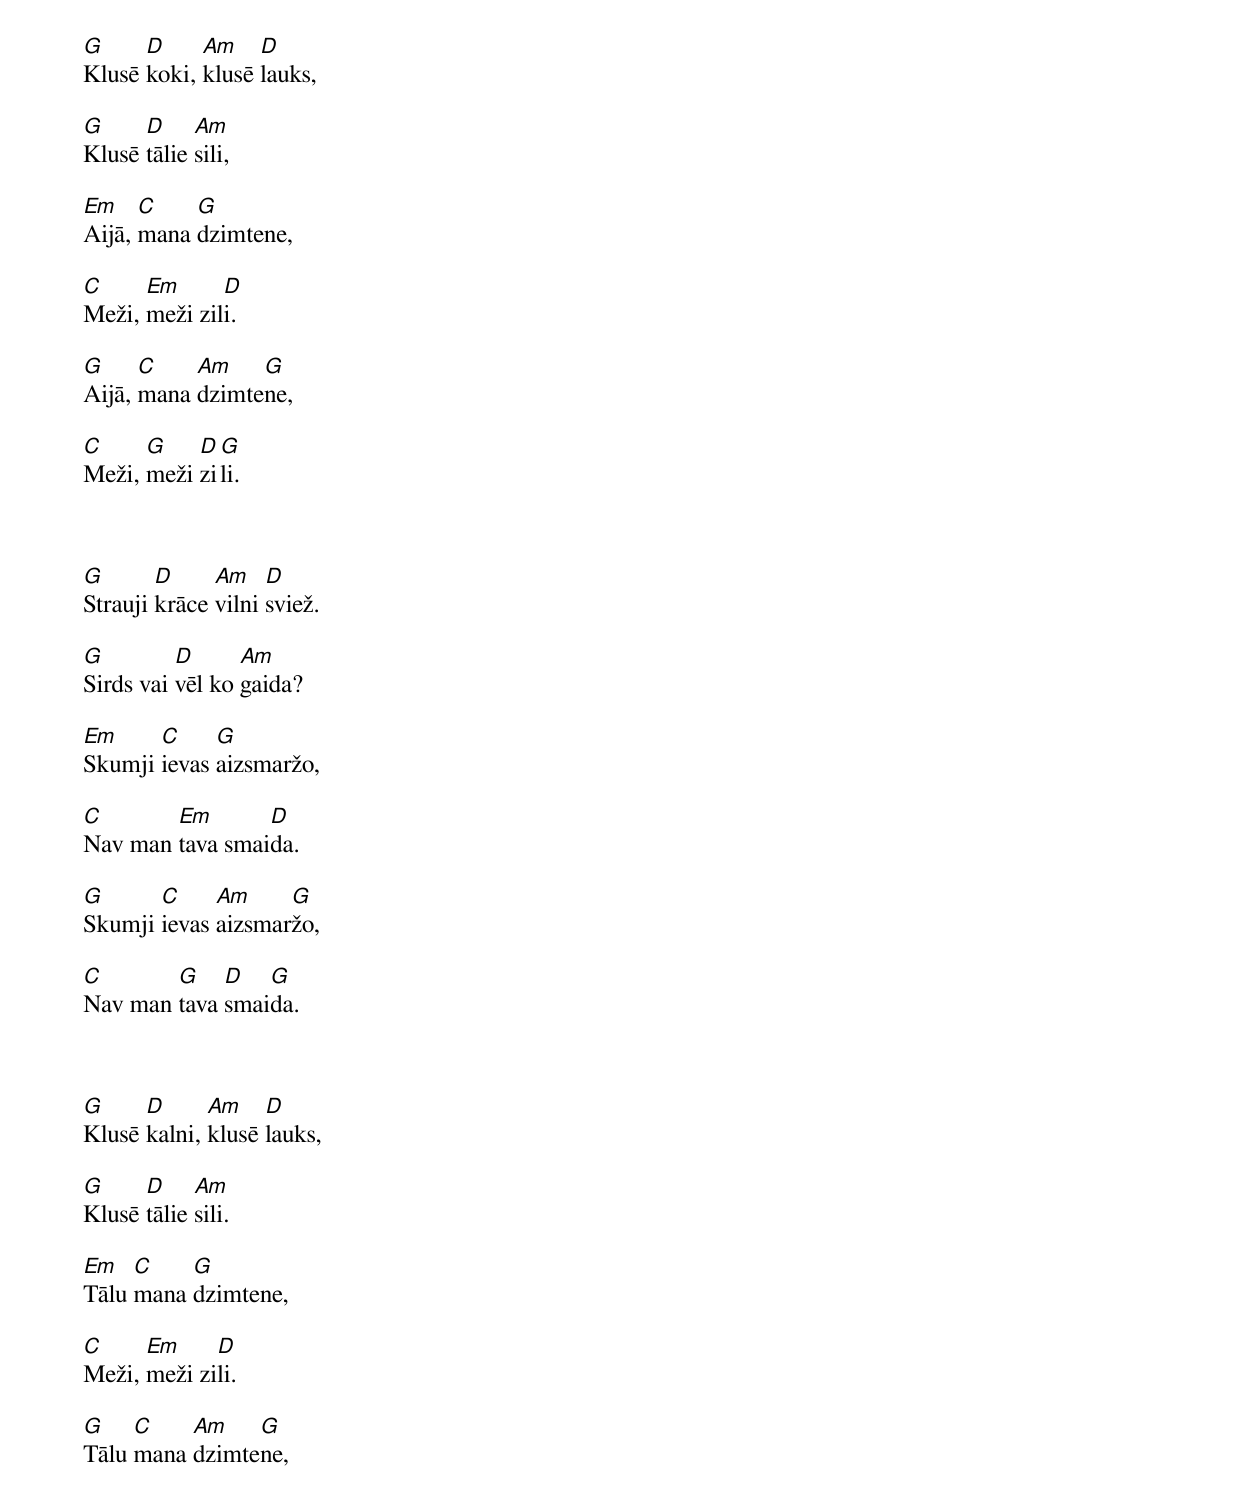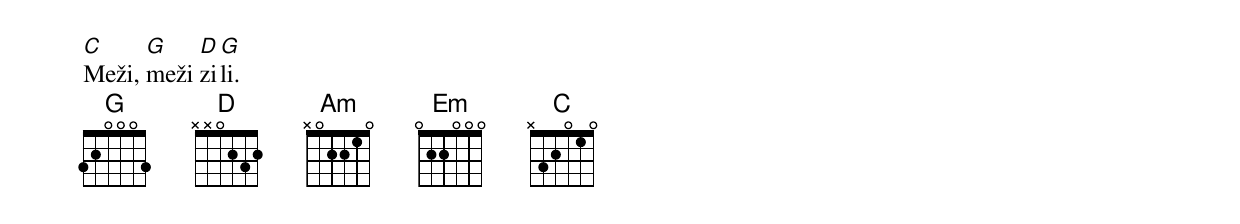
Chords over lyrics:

G     D     Am    D
Klusē koki, klusē lauks,

G     D     Am
Klusē tālie sili,

Em    C    G
Aijā, mana dzimtene,

C     Em      D
Meži, meži zili.

G     C    Am    G
Aijā, mana dzimtene,

C     G    D G
Meži, meži zili.



G       D     Am    D
Strauji krāce vilni sviež.

G         D      Am
Sirds vai vēl ko gaida?

Em     C     G
Skumji ievas aizsmaržo,

C       Em       D
Nav man tava smaida.

G      C     Am     G
Skumji ievas aizsmaržo,

C       G    D   G
Nav man tava smaida.



G     D      Am    D
Klusē kalni, klusē lauks,

G     D     Am
Klusē tālie sili.

Em   C    G
Tālu mana dzimtene,

C     Em     D
Meži, meži zili.

G    C    Am    G
Tālu mana dzimtene,

C     G    D G
Meži, meži zili.
